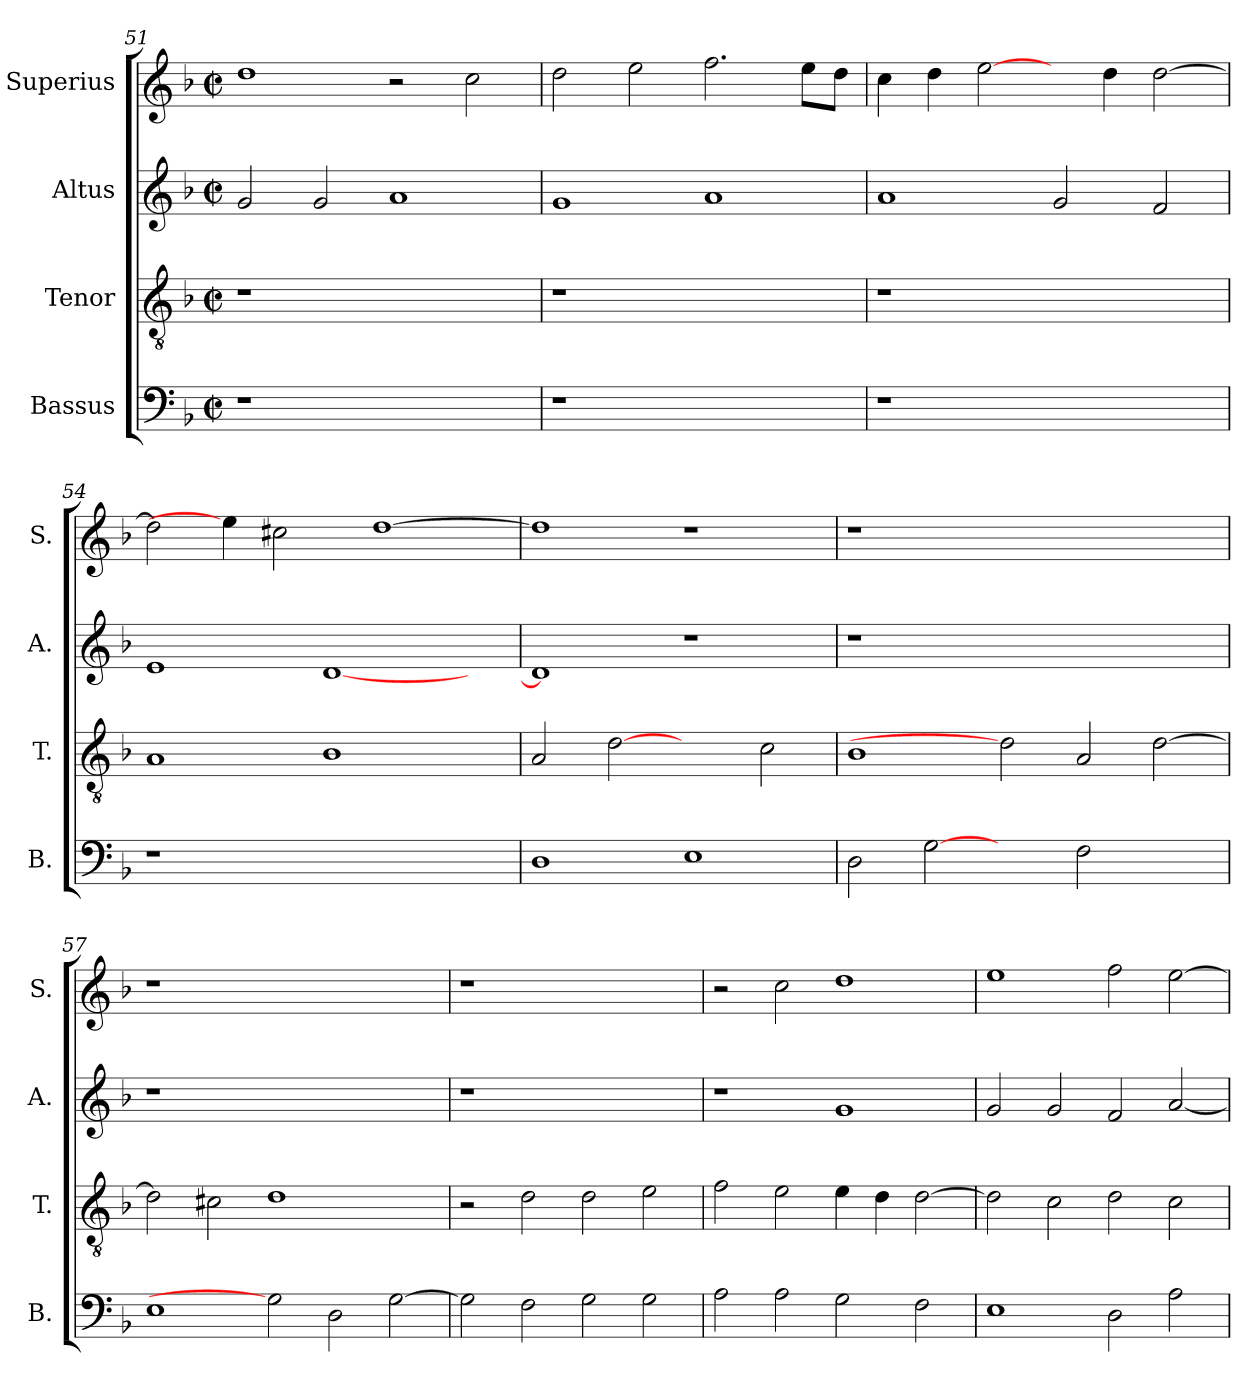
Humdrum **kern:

**kern	**kern	**kern	**kern
*part4	*part3	*part2	*part1
*staff4	*staff3	*staff2	*staff1
*I"Bassus	*I"Tenor	*I"Altus	*I"Superius
*I'B.	*I'T.	*I'A.	*I'S.
!!LO:PB:g=z
*clefF4	*clefGv2	*clefG2	*clefG2
*	*ITrd7c12	*	*
*k[b-]	*k[b-]	*k[b-]	*k[b-]
*F:	*F:	*F:	*F:
*M2/2	*M2/2	*M2/2	*M2/2
*met(c|)	*met(c|)	*met(c|)	*met(c|)
=51	=51	=51	=51
!LO:N:vis=1	!LO:N:vis=1	!	!
1r	1r	2gi/	1ddi
.	.	2gi/	.
1ryy	1ryy	1ai	2r
.	.	.	2cci\
=52	=52	=52	=52
!LO:N:vis=1	!LO:N:vis=1	!	!
1r	1r	1gi	2ddi\
.	.	.	2eei\
1ryy	1ryy	1ai	2.ffi\
.	.	.	8eei\L
.	.	.	8ddi\J
=53	=53	=53	=53
!LO:N:vis=1	!LO:N:vis=1	!	!
1r	1r	1ai	4cci\
.	.	.	4ddi\
.	.	.	[2eei\
1ryy	1ryy	2gi/	4ryy
.	.	.	4ddi\
.	.	2fi/	[>2ddi\
=54	=54	=54	=54
!LO:N:vis=1	!	!	!
1r	1AAi	1ei	2ddi\]
.	.	.	4eei\]
.	.	.	2cc#Xi\
1ryy	1BB-i	[<1di	.
.	.	.	[>1ddi
4ryy	4ryy	4ryy	.
=55	=55	=55	=55
1Di	2AAi/	1di]	1ddi]
.	[2Di	.	.
1Ei	2ryy	1r	1r
.	2Ci\	.	.
=56	=56	=56	=56
!	!	!LO:N:vis=1	!LO:N:vis=1
2Di\	1BB-i	1r	1r
[2Gi	.	.	.
2ryy	2Di]	1.ryy	1.ryy
2Fi\	2AAi/	.	.
2ryy	[>2Di\	.	.
!!LO:LB:g=z
=57	=57	=57	=57
!	!	!LO:N:vis=1	!LO:N:vis=1
1Ei	2Di\]	1r	1r
.	2C#Xi\	.	.
2Gi]	1Di	1.ryy	1.ryy
2Di\	.	.	.
[>2Gi\	2ryy	.	.
=58	=58	=58	=58
!	!	!LO:N:vis=1	!LO:N:vis=1
2Gi\]	2r	1r	1r
2Fi\	2Di\	.	.
2Gi\	2Di\	1ryy	1ryy
2Gi\	2Ei\	.	.
=59	=59	=59	=59
2Ai\	2Fi\	1r	2r
2Ai\	2Ei\	.	2cci\
2Gi\	4Ei\	1gi	1ddi
.	4Di\	.	.
2Fi\	[>2Di\	.	.
=60	=60	=60	=60
1Ei	2Di\]	2gi/	1eei
.	2Ci\	2gi/	.
2Di\	2Di\	2fi/	2ffi\
2Ai\	2Ci\	[<2ai/	[>2eei\
=	=	=	=
*-	*-	*-	*-
